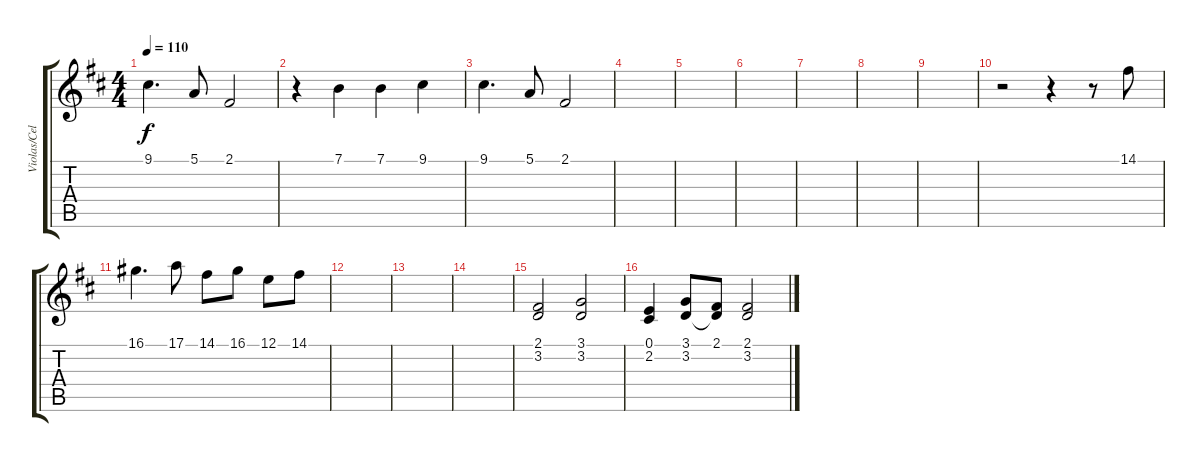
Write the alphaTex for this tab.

\track ("Violas/Cellos" "Violas/Cel") {instrument stringensemble1}
\staff {score tabs}
\tuning (E4 B3 G3 D3 A2 E2) {hide}
\ts (4 4)
\tempo 110
\clef g2
\ks d
9.1.4{d dy f} 5.1.8 2.1.2 |
r.4 7.1.4 7.1.4 9.1.4 |
9.1.4{d} 5.1.8 2.1.2 |
|
|
|
|
|
|
r.2 r.4 r.8 14.1.8 |
16.1.4{d} 17.1.8 14.1.8 16.1.8 12.1.8 14.1.8 |
|
|
|
(2.1 3.2).2 (3.1 3.2).2 |
(0.1 2.2).4 (3.1 3.2).8 (2.1 3.2{t}).8 (2.1 3.2).2
